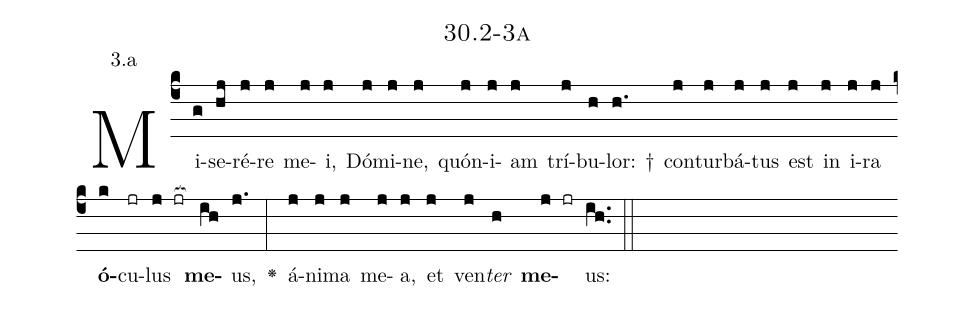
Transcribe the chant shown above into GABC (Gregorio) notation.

name: 30.2-3a;
annotation: 3.a;
%%
(c4)Mi(g)se(hj)ré(j)re(j) me(j)i,(j) Dó(j)mi(j)ne,(j) quón(j)i(j)am(j) trí(j)bu(h)lor: †(h.) con(j)tur(j)bá(j)tus(j) est(j) in(j) i(j)ra(j) <b>ó</b>(k)cu(jr)lus(j jr[ocb:1{]) <b>me</b>(ih[ocb:0}])us,(j.) <v>\greheightstar</v>(:) á(j)ni(j)ma(j) me(j)a,(j) et(j) ven(j)<i>ter</i>(h) <b>me</b>(j jr)us:(ih..) (::)


%E(j) u(j) o(j) u(h) a(j) e.(ih..) (::)
